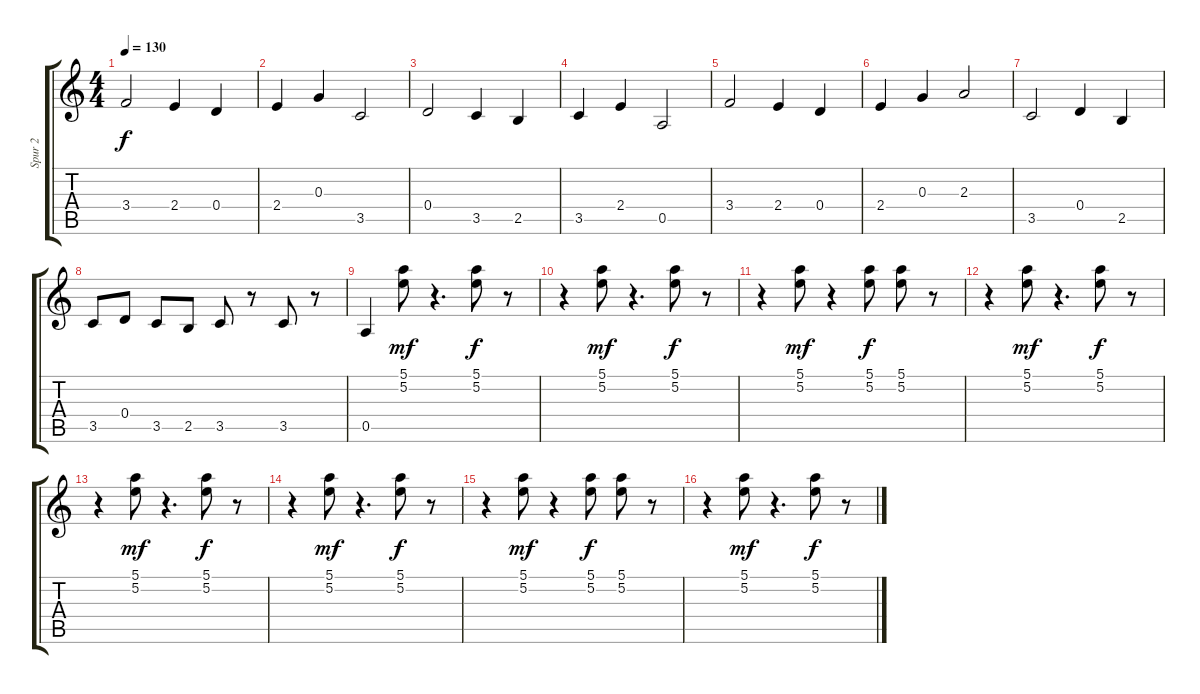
\track ("Spur 2" "Spur 2") {instrument distortionguitar}
\staff {score tabs}
\tuning (E4 B3 G3 D3 A2 E2) {hide}
\ts (4 4)
\tempo 130
\clef g2
\ks c
3.4.2{dy f} 2.4.4 0.4.4 |
2.4.4 0.3.4 3.5.2 |
0.4.2 3.5.4 2.5.4 |
3.5.4 2.4.4 0.5.2 |
3.4.2 2.4.4 0.4.4 |
2.4.4 0.3.4 2.3.2 |
3.5.2 0.4.4 2.5.4 |
3.5.8 0.4.8 3.5.8 2.5.8 3.5.8 r.8 3.5.8 r.8 |
0.5.4 (5.1 5.2).8{dy mf} r.4{d} (5.1 5.2).8{dy f} r.8 |
r.4 (5.1 5.2).8{dy mf} r.4{d} (5.1 5.2).8{dy f} r.8 |
r.4 (5.1 5.2).8{dy mf} r.4 (5.1 5.2).8{dy f} (5.1 5.2).8 r.8 |
r.4 (5.1 5.2).8{dy mf} r.4{d} (5.1 5.2).8{dy f} r.8 |
r.4 (5.1 5.2).8{dy mf} r.4{d} (5.1 5.2).8{dy f} r.8 |
r.4 (5.1 5.2).8{dy mf} r.4{d} (5.1 5.2).8{dy f} r.8 |
r.4 (5.1 5.2).8{dy mf} r.4 (5.1 5.2).8{dy f} (5.1 5.2).8 r.8 |
r.4 (5.1 5.2).8{dy mf} r.4{d} (5.1 5.2).8{dy f} r.8
